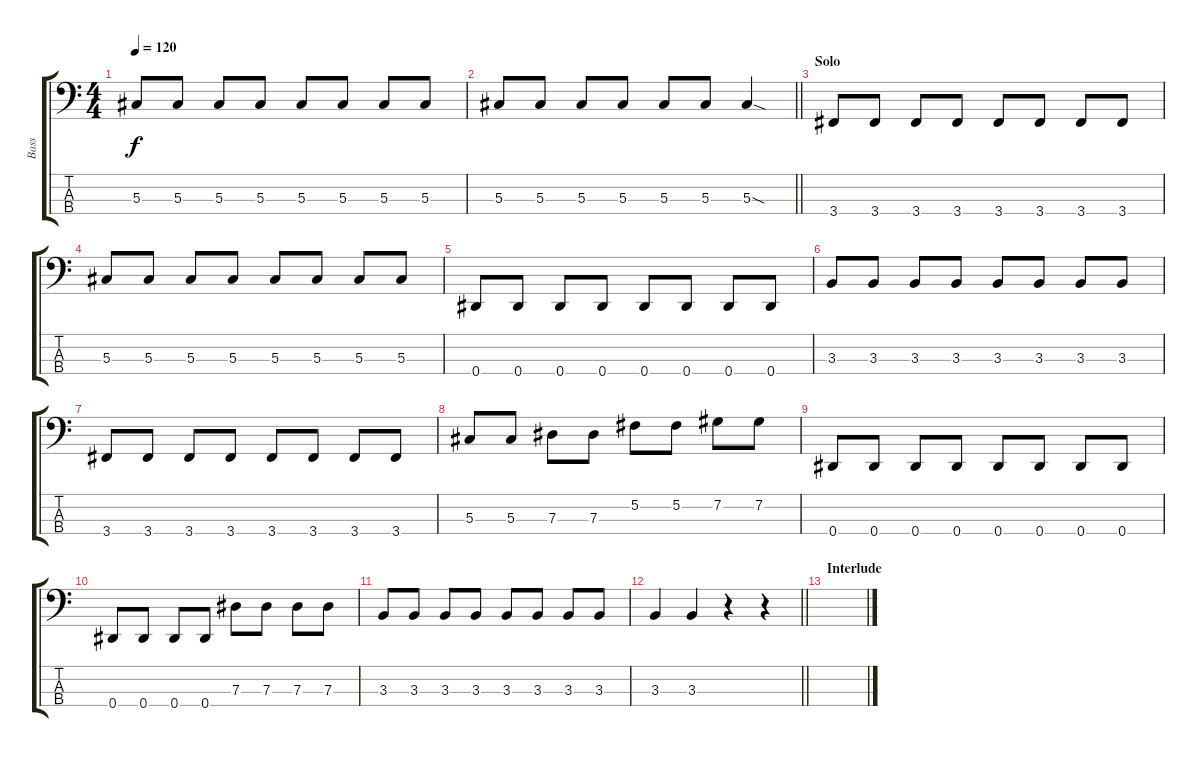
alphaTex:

\track ("Bass" "Bass") {instrument electricbasspick}
\staff {score tabs}
\tuning (Gb2 Db2 Ab1 Eb1) {hide}
\ts (4 4)
\tempo 120
\clef f4
\ks c
5.3.8{dy f} 5.3.8 5.3.8 5.3.8 5.3.8 5.3.8 5.3.8 5.3.8 |
\barLineRight lightlight
5.3.8 5.3.8 5.3.8 5.3.8 5.3.8 5.3.8 5.3{sod}.4 |
\section ("" "Solo")
3.4.8 3.4.8 3.4.8 3.4.8 3.4.8 3.4.8 3.4.8 3.4.8 |
5.3.8 5.3.8 5.3.8 5.3.8 5.3.8 5.3.8 5.3.8 5.3.8 |
0.4.8 0.4.8 0.4.8 0.4.8 0.4.8 0.4.8 0.4.8 0.4.8 |
3.3.8 3.3.8 3.3.8 3.3.8 3.3.8 3.3.8 3.3.8 3.3.8 |
3.4.8 3.4.8 3.4.8 3.4.8 3.4.8 3.4.8 3.4.8 3.4.8 |
5.3.8 5.3.8 7.3.8 7.3.8 5.2.8 5.2.8 7.2.8 7.2.8 |
0.4.8 0.4.8 0.4.8 0.4.8 0.4.8 0.4.8 0.4.8 0.4.8 |
0.4.8 0.4.8 0.4.8 0.4.8 7.3.8 7.3.8 7.3.8 7.3.8 |
3.3.8 3.3.8 3.3.8 3.3.8 3.3.8 3.3.8 3.3.8 3.3.8 |
\barLineRight lightlight
3.3.4 3.3.4 r.4 r.4 |
\section ("" "Interlude")
